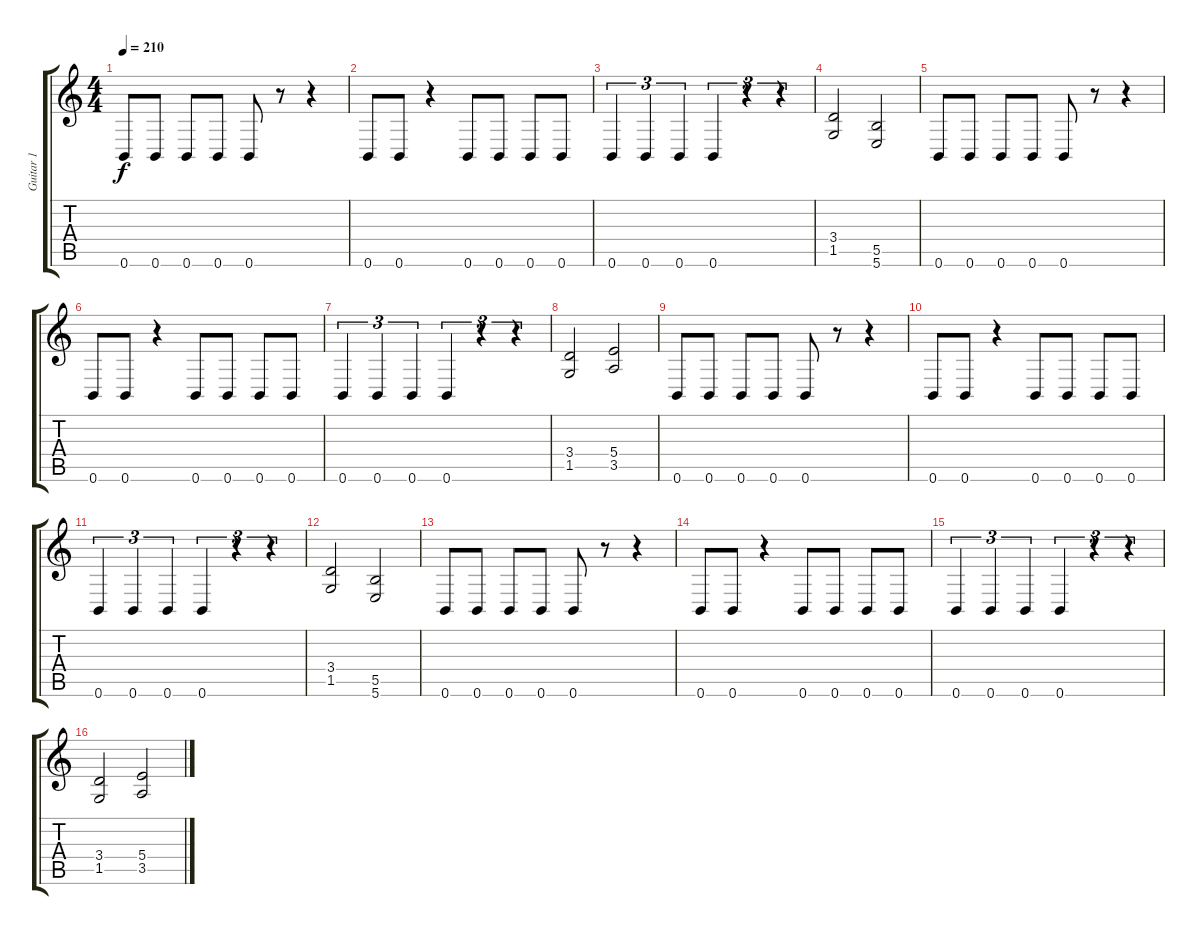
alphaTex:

\track ("Guitar 1" "Guitar 1") {instrument distortionguitar}
\staff {score tabs}
\tuning (Db4 Ab3 E3 B2 Gb2 B1) {hide}
\ts (4 4)
\tempo 210
\clef g2
\ks c
0.6.8{dy f} 0.6.8 0.6.8 0.6.8 0.6.8 r.8 r.4 |
0.6.8 0.6.8 r.4 0.6.8 0.6.8 0.6.8 0.6.8 |
0.6.4{tu (3 2)} 0.6.4{tu (3 2)} 0.6.4{tu (3 2)} 0.6.4{tu (3 2)} r.4{tu (3 2)} r.4{tu (3 2)} |
(3.4 1.5).2 (5.5 5.6).2 |
0.6.8 0.6.8 0.6.8 0.6.8 0.6.8 r.8 r.4 |
0.6.8 0.6.8 r.4 0.6.8 0.6.8 0.6.8 0.6.8 |
0.6.4{tu (3 2)} 0.6.4{tu (3 2)} 0.6.4{tu (3 2)} 0.6.4{tu (3 2)} r.4{tu (3 2)} r.4{tu (3 2)} |
(3.4 1.5).2 (5.4 3.5).2 |
0.6.8 0.6.8 0.6.8 0.6.8 0.6.8 r.8 r.4 |
0.6.8 0.6.8 r.4 0.6.8 0.6.8 0.6.8 0.6.8 |
0.6.4{tu (3 2)} 0.6.4{tu (3 2)} 0.6.4{tu (3 2)} 0.6.4{tu (3 2)} r.4{tu (3 2)} r.4{tu (3 2)} |
(3.4 1.5).2 (5.5 5.6).2 |
0.6.8 0.6.8 0.6.8 0.6.8 0.6.8 r.8 r.4 |
0.6.8 0.6.8 r.4 0.6.8 0.6.8 0.6.8 0.6.8 |
0.6.4{tu (3 2)} 0.6.4{tu (3 2)} 0.6.4{tu (3 2)} 0.6.4{tu (3 2)} r.4{tu (3 2)} r.4{tu (3 2)} |
(3.4 1.5).2 (5.4 3.5).2
